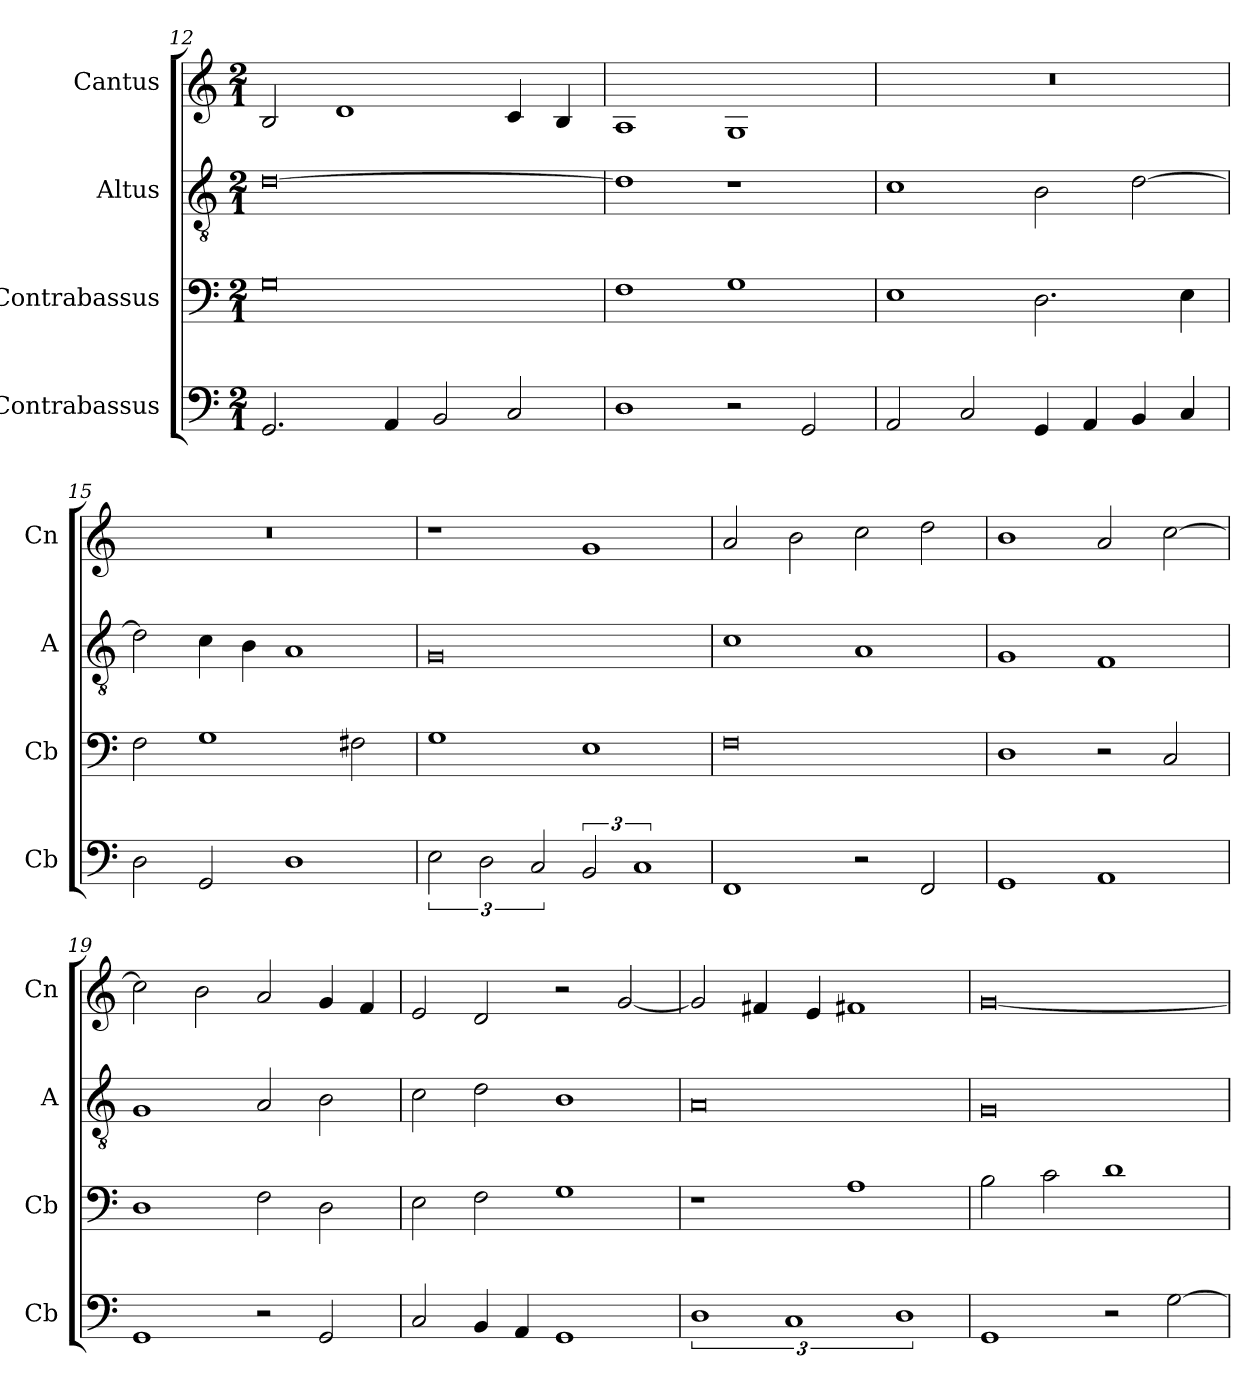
**kern	**kern	**kern	**kern
*part4	*part3	*part2	*part1
*staff4	*staff3	*staff2	*staff1
*I"Contrabassus	*I"Contrabassus	*I"Altus	*I"Cantus
*I'Cb	*I'Cb	*I'A	*I'Cn
*clefF4	*clefF4	*clefGv2	*clefG2
*k[]	*k[]	*k[]	*k[]
*M2/1	*M2/1	*M2/1	*M2/1
=12	=12	=12	=12
2.GG/	0G	[0d	2B/
.	.	.	1d
4AA/	.	.	.
2BB/	.	.	.
2C/	.	.	4c/
.	.	.	4B/
=13	=13	=13	=13
1D	1F	1d]	1A
2r	1G	1r	1G
2GG/	.	.	.
=14	=14	=14	=14
2AA/	1E	1c	0r
2C/	.	.	.
4GG/	2.D\	2B\	.
4AA/	.	.	.
4BB/	.	[2d\	.
4C/	4E\	.	.
=15	=15	=15	=15
2D\	2F\	2d\]	0r
2GG/	1G	4c\	.
.	.	4B\	.
1D	.	1A	.
.	2F#X\	.	.
=16	=16	=16	=16
3E\	1G	0G	1r
3D\	.	.	.
3C/	.	.	.
3BB/	1E	.	1g
3%2C	.	.	.
=17	=17	=17	=17
1FF	0F	1c	2a/
.	.	.	2b\
2r	.	1A	2cc\
2FF/	.	.	2dd\
=18	=18	=18	=18
1GG	1D	1G	1b
1AA	2r	1F	2a/
.	2C/	.	[2cc\
=19	=19	=19	=19
1GG	1D	1G	2cc\]
.	.	.	2b\
2r	2F\	2A/	2a/
2GG/	2D\	2B\	4g/
.	.	.	4f/
=20	=20	=20	=20
2C/	2E\	2c\	2e/
4BB/	2F\	2d\	2d/
4AA/	.	.	.
1GG	1G	1B	2r
.	.	.	[2g/
=21	=21	=21	=21
3%2D	1r	0A	2g/]
.	.	.	4f#X/
3%2C	.	.	.
.	.	.	4e/
.	1A	.	1f#X
3%2D	.	.	.
=22	=22	=22	=22
1GG	2B\	0G	[0g
.	2c\	.	.
2r	1d	.	.
[2G\	.	.	.
=	=	=	=
*-	*-	*-	*-
